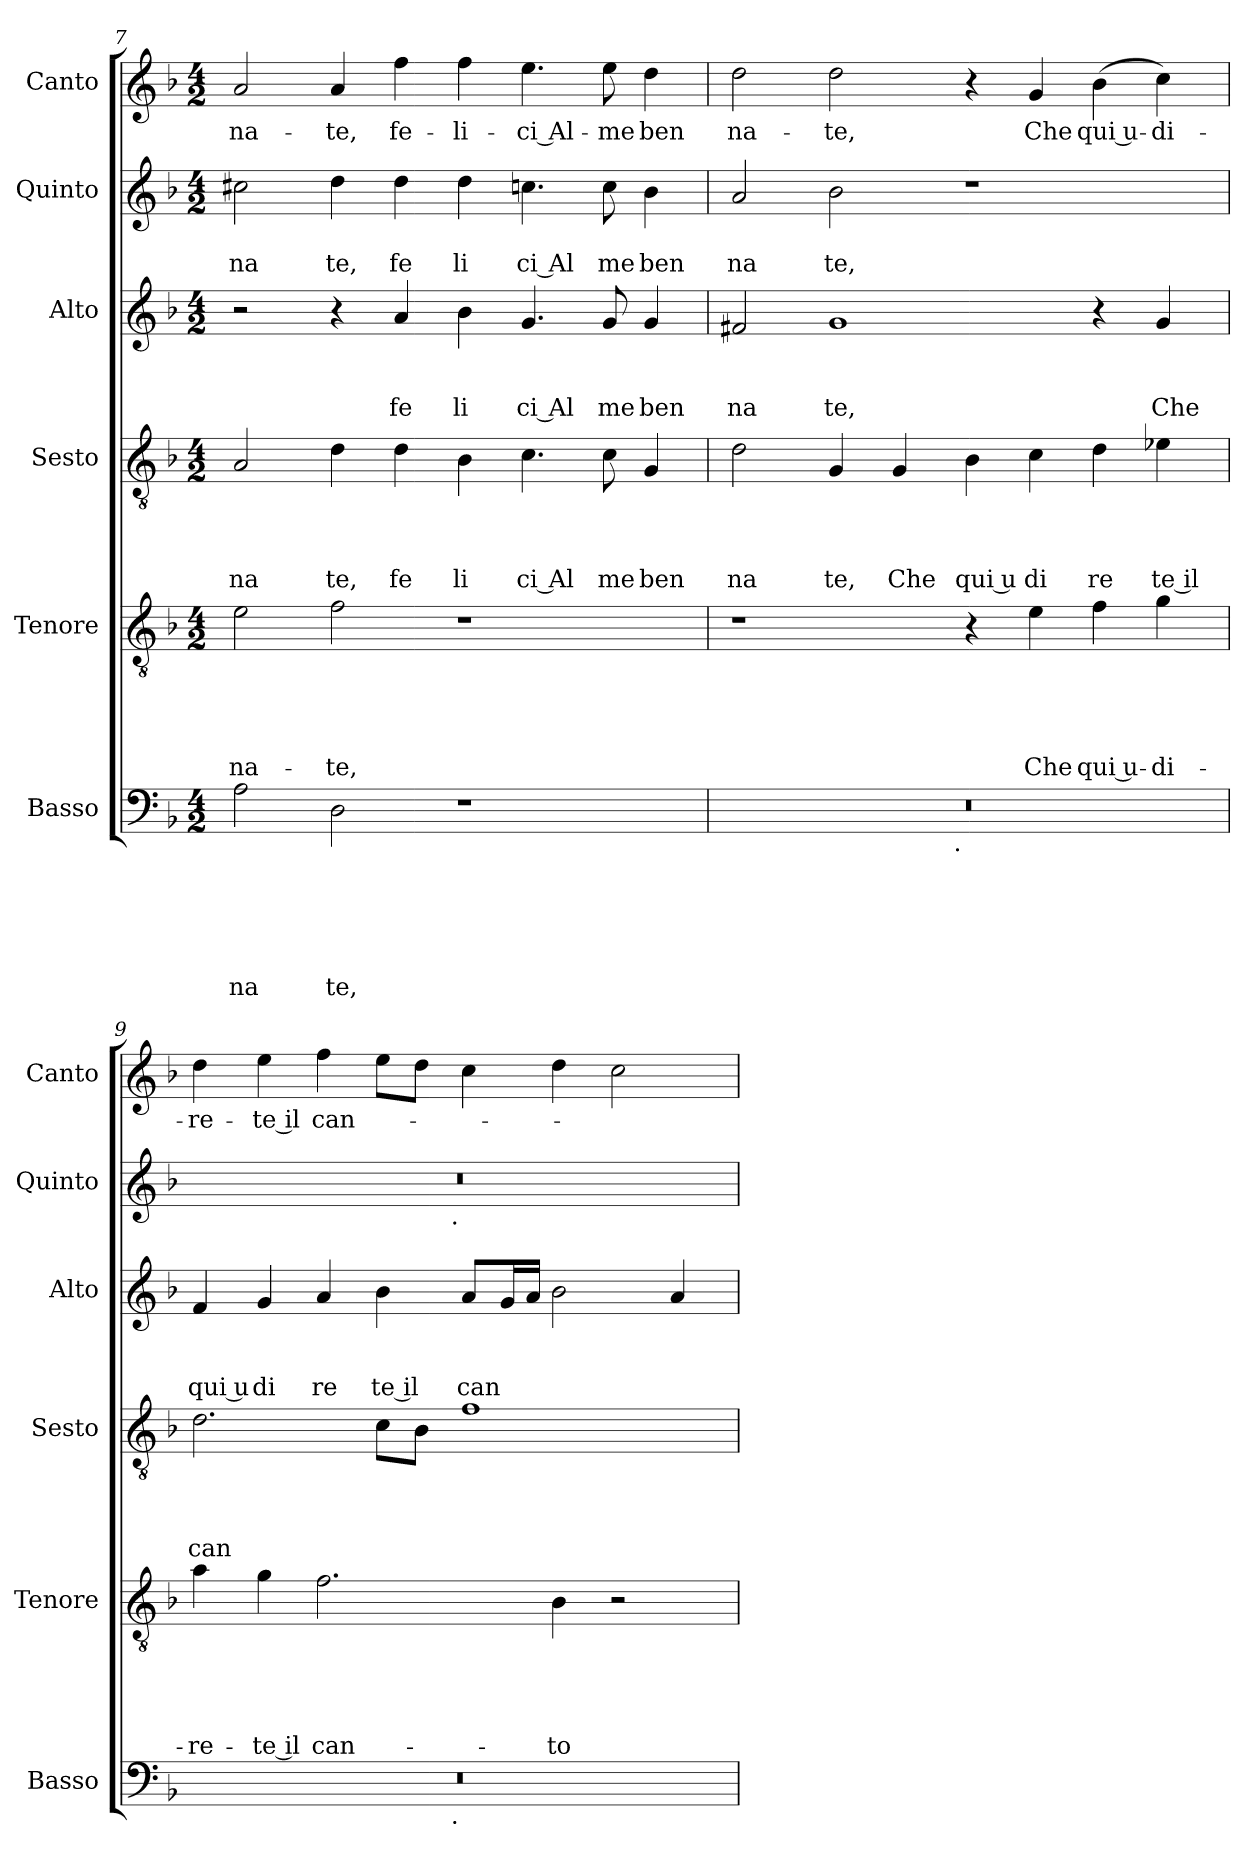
**kern	**text	**text	**text	**text	**text	**text	**kern	**text	**text	**text	**text	**text	**kern	**text	**text	**text	**text	**kern	**text	**text	**text	**kern	**text	**text	**kern	**text
*part6	*part6	*part6	*part6	*part6	*part6	*part6	*part5	*part5	*part5	*part5	*part5	*part5	*part4	*part4	*part4	*part4	*part4	*part3	*part3	*part3	*part3	*part2	*part2	*part2	*part1	*part1
*staff6	*staff6	*staff6	*staff6	*staff6	*staff6	*staff6	*staff5	*staff5	*staff5	*staff5	*staff5	*staff5	*staff4	*staff4	*staff4	*staff4	*staff4	*staff3	*staff3	*staff3	*staff3	*staff2	*staff2	*staff2	*staff1	*staff1
*I"Basso	*	*	*	*	*	*	*I"Tenore	*	*	*	*	*	*I"Sesto	*	*	*	*	*I"Alto	*	*	*	*I"Quinto	*	*	*I"Canto	*
*I'Basso	*	*	*	*	*	*	*I'Tenore	*	*	*	*	*	*I'Sesto	*	*	*	*	*I'Alto	*	*	*	*I'Quinto	*	*	*I'Canto	*
!!LO:PB:g=z
*clefF4	*	*	*	*	*	*	*clefGv2	*	*	*	*	*	*clefGv2	*	*	*	*	*clefG2	*	*	*	*clefG2	*	*	*clefG2	*
*k[b-]	*	*	*	*	*	*	*k[b-]	*	*	*	*	*	*k[b-]	*	*	*	*	*k[b-]	*	*	*	*k[b-]	*	*	*k[b-]	*
*F:	*	*	*	*	*	*	*F:	*	*	*	*	*	*F:	*	*	*	*	*F:	*	*	*	*F:	*	*	*F:	*
*M4/2	*	*	*	*	*	*	*M4/2	*	*	*	*	*	*M4/2	*	*	*	*	*M4/2	*	*	*	*M4/2	*	*	*M4/2	*
=7	=7	=7	=7	=7	=7	=7	=7	=7	=7	=7	=7	=7	=7	=7	=7	=7	=7	=7	=7	=7	=7	=7	=7	=7	=7	=7
!	!	!	!	!	!	!LO:LY:b	!	!	!	!	!	!LO:LY:b	!	!	!	!	!LO:LY:b	!	!	!	!	!	!	!LO:LY:b	!	!LO:LY:b
2A\	.	.	.	.	.	na	2e\	.	.	.	.	na-	2A/	.	.	.	na	2r	.	.	.	2cc#X\	.	na	2a/	na-
!	!	!	!	!	!	!LO:LY:b	!	!	!	!	!	!LO:LY:b	!	!	!	!	!LO:LY:b	!	!	!	!	!	!	!LO:LY:b	!	!LO:LY:b
2D\	.	.	.	.	.	te,	2f\	.	.	.	.	-te,	4d\	.	.	.	te,	4r	.	.	.	4dd\	.	te,	4a/	-te,
!	!	!	!	!	!	!	!	!	!	!	!	!	!	!	!	!	!LO:LY:b	!	!	!	!LO:LY:b	!	!	!LO:LY:b	!	!LO:LY:b
.	.	.	.	.	.	.	.	.	.	.	.	.	4d\	.	.	.	fe	4a/	.	.	fe	4dd\	.	fe	4ff\	fe-
!	!	!	!	!	!	!	!	!	!	!	!	!	!	!	!	!	!LO:LY:b	!	!	!	!LO:LY:b	!	!	!LO:LY:b	!	!LO:LY:b
1r	.	.	.	.	.	.	1r	.	.	.	.	.	4B-\	.	.	.	li	4b-\	.	.	li	4dd\	.	li	4ff\	-li-
!	!	!	!	!	!	!	!	!	!	!	!	!	!	!	!	!	!LO:LY:b:rj	!	!	!	!LO:LY:b:rj	!	!	!LO:LY:b:rj	!	!LO:LY:b:rj
.	.	.	.	.	.	.	.	.	.	.	.	.	4.c\	.	.	.	ci Al	4.g/	.	.	ci Al	4.ccn\	.	ci Al	4.ee\	-ci Al-
!	!	!	!	!	!	!	!	!	!	!	!	!	!	!	!	!	!LO:LY:b	!	!	!	!LO:LY:b	!	!	!LO:LY:b	!	!LO:LY:b
.	.	.	.	.	.	.	.	.	.	.	.	.	8c\	.	.	.	me	8g/	.	.	me	8cc\	.	me	8ee\	-me
!	!	!	!	!	!	!	!	!	!	!	!	!	!	!	!	!	!LO:LY:b	!	!	!	!LO:LY:b	!	!	!LO:LY:b	!	!LO:LY:b
.	.	.	.	.	.	.	.	.	.	.	.	.	4G/	.	.	.	ben	4g/	.	.	ben	4b-\	.	ben	4dd\	ben
=8	=8	=8	=8	=8	=8	=8	=8	=8	=8	=8	=8	=8	=8	=8	=8	=8	=8	=8	=8	=8	=8	=8	=8	=8	=8	=8
!	!	!	!	!	!	!	!	!	!	!	!	!	!	!	!	!	!LO:LY:b	!	!	!	!LO:LY:b	!	!	!LO:LY:b	!	!LO:LY:b
*^	*	*	*	*	*	*	*	*	*	*	*	*	*	*	*	*	*	*	*	*	*	*	*	*	*	*
0r	2ryy	.	.	.	.	.	.	1r	.	.	.	.	.	2d\	.	.	.	na	2f#X/	.	.	na	2a/	.	na	2dd\	na-
!	!	!	!	!	!	!	!	!	!	!	!	!	!	!	!	!	!	!LO:LY:b	!	!	!	!LO:LY:b	!	!	!LO:LY:b	!	!LO:LY:b
.	4ryy	.	.	.	.	.	.	.	.	.	.	.	.	4G/	.	.	.	te,	1g	.	.	te,	2b-\	.	te,	2dd\	-te,
!	!	!	!	!	!	!	!	!	!	!	!	!	!	!	!	!	!	!LO:LY:b	!	!	!	!	!	!	!	!	!
.	8...ryy	.	.	.	.	.	.	.	.	.	.	.	.	4G/	.	.	.	Che	.	.	.	.	.	.	.	.	.
!	!LO:TX:b:t=.	!	!	!	!	!	!	!	!	!	!	!	!	!	!	!	!	!	!	!	!	!	!	!	!	!	!
.	1ryy	.	.	.	.	.	.	.	.	.	.	.	.	.	.	.	.	.	.	.	.	.	.	.	.	.	.
!	!	!	!	!	!	!	!	!	!	!	!	!	!	!	!	!	!	!LO:LY:b:rj	!	!	!	!	!	!	!	!	!
.	.	.	.	.	.	.	.	4r	.	.	.	.	.	4B-\	.	.	.	qui u	.	.	.	.	1r	.	.	4r	.
!	!	!	!	!	!	!	!	!	!	!	!	!	!LO:LY:b	!	!	!	!	!LO:LY:b	!	!	!	!	!	!	!	!	!LO:LY:b
.	.	.	.	.	.	.	.	4e\	.	.	.	.	Che	4c\	.	.	.	di	.	.	.	.	.	.	.	4g/	Che
!	!	!	!	!	!	!	!	!	!	!	!	!	!LO:LY:b:rj	!	!	!	!	!LO:LY:b	!	!	!	!	!	!	!	!	!LO:LY:b:rj
.	.	.	.	.	.	.	.	4f\	.	.	.	.	qui u-	4d\	.	.	.	re	4r	.	.	.	.	.	.	(<4b-\	qui u-
!	!	!	!	!	!	!	!	!	!	!	!	!	!LO:LY:b	!	!	!	!	!LO:LY:b:rj	!	!	!	!LO:LY:b	!	!	!	!	!LO:LY:b
.	.	.	.	.	.	.	.	4g\	.	.	.	.	-di-	4e-X\	.	.	.	te il	4g/	.	.	Che	.	.	.	4cc\)	-di-
.	64ryy	.	.	.	.	.	.	.	.	.	.	.	.	.	.	.	.	.	.	.	.	.	.	.	.	.	.
=9	=9	=9	=9	=9	=9	=9	=9	=9	=9	=9	=9	=9	=9	=9	=9	=9	=9	=9	=9	=9	=9	=9	=9	=9	=9	=9	=9
!	!	!	!	!	!	!	!	!	!	!	!	!	!LO:LY:b	!	!	!	!	!LO:LY:b	!	!	!	!LO:LY:b:rj	!	!	!	!	!LO:LY:b
*	*	*	*	*	*	*	*	*	*	*	*	*	*	*	*	*	*	*	*	*	*	*	*^	*	*	*	*
0r	2ryy	.	.	.	.	.	.	4a\	.	.	.	.	-re-	2.d\	.	.	.	can	4f/	.	.	qui u	0r	2ryy	.	.	4dd\	-re-
!	!	!	!	!	!	!	!	!	!	!	!	!	!LO:LY:b:rj	!	!	!	!	!	!	!	!	!LO:LY:b	!	!	!	!	!	!LO:LY:b:rj
.	.	.	.	.	.	.	.	4g\	.	.	.	.	-te il	.	.	.	.	.	4g/	.	.	di	.	.	.	.	4ee\	-te il
!	!	!	!	!	!	!	!	!	!	!	!	!	!LO:LY:b	!	!	!	!	!	!	!	!	!LO:LY:b	!	!	!	!	!	!LO:LY:b
.	4ryy	.	.	.	.	.	.	2.f\	.	.	.	.	can-	.	.	.	.	.	4a/	.	.	re	.	4ryy	.	.	4ff\	can-
!	!	!	!	!	!	!	!	!	!	!	!	!	!	!	!	!	!	!	!	!	!	!LO:LY:b:rj	!	!	!	!	!	!
.	8...ryy	.	.	.	.	.	.	.	.	.	.	.	.	8c\L	.	.	.	.	4b-\	.	.	te il	.	8...ryy	.	.	8ee\L	.
.	.	.	.	.	.	.	.	.	.	.	.	.	.	8B-\J	.	.	.	.	.	.	.	.	.	.	.	.	8dd\J	.
!	!	!	!	!	!	!	!	!	!	!	!	!	!	!	!	!	!	!	!	!	!	!	!	!LO:TX:b:t=.	!	!	!	!
!	!LO:TX:b:t=.	!	!	!	!	!	!	!	!	!	!	!	!	!	!	!	!	!	!	!	!	!	!	!	!	!	!	!
.	1ryy	.	.	.	.	.	.	.	.	.	.	.	.	.	.	.	.	.	.	.	.	.	.	1ryy	.	.	.	.
!	!	!	!	!	!	!	!	!	!	!	!	!	!	!	!	!	!	!	!	!	!	!LO:LY:b	!	!	!	!	!	!
.	.	.	.	.	.	.	.	.	.	.	.	.	.	1f	.	.	.	.	8a/L	.	.	can	.	.	.	.	4cc\	.
.	.	.	.	.	.	.	.	.	.	.	.	.	.	.	.	.	.	.	16g/L	.	.	.	.	.	.	.	.	.
.	.	.	.	.	.	.	.	.	.	.	.	.	.	.	.	.	.	.	16a/JJ	.	.	.	.	.	.	.	.	.
!	!	!	!	!	!	!	!	!	!	!	!	!	!LO:LY:b	!	!	!	!	!	!	!	!	!	!	!	!	!	!	!
.	.	.	.	.	.	.	.	4B-\	.	.	.	.	-to	.	.	.	.	.	2b-\	.	.	.	.	.	.	.	4dd\	.
.	.	.	.	.	.	.	.	2r	.	.	.	.	.	.	.	.	.	.	.	.	.	.	.	.	.	.	2cc\	.
.	.	.	.	.	.	.	.	.	.	.	.	.	.	.	.	.	.	.	4a/	.	.	.	.	.	.	.	.	.
.	64ryy	.	.	.	.	.	.	.	.	.	.	.	.	.	.	.	.	.	.	.	.	.	.	64ryy	.	.	.	.
*v	*v	*	*	*	*	*	*	*	*	*	*	*	*	*	*	*	*	*	*	*	*	*	*v	*v	*	*	*	*
=	=	=	=	=	=	=	=	=	=	=	=	=	=	=	=	=	=	=	=	=	=	=	=	=	=	=
*-	*-	*-	*-	*-	*-	*-	*-	*-	*-	*-	*-	*-	*-	*-	*-	*-	*-	*-	*-	*-	*-	*-	*-	*-	*-	*-
